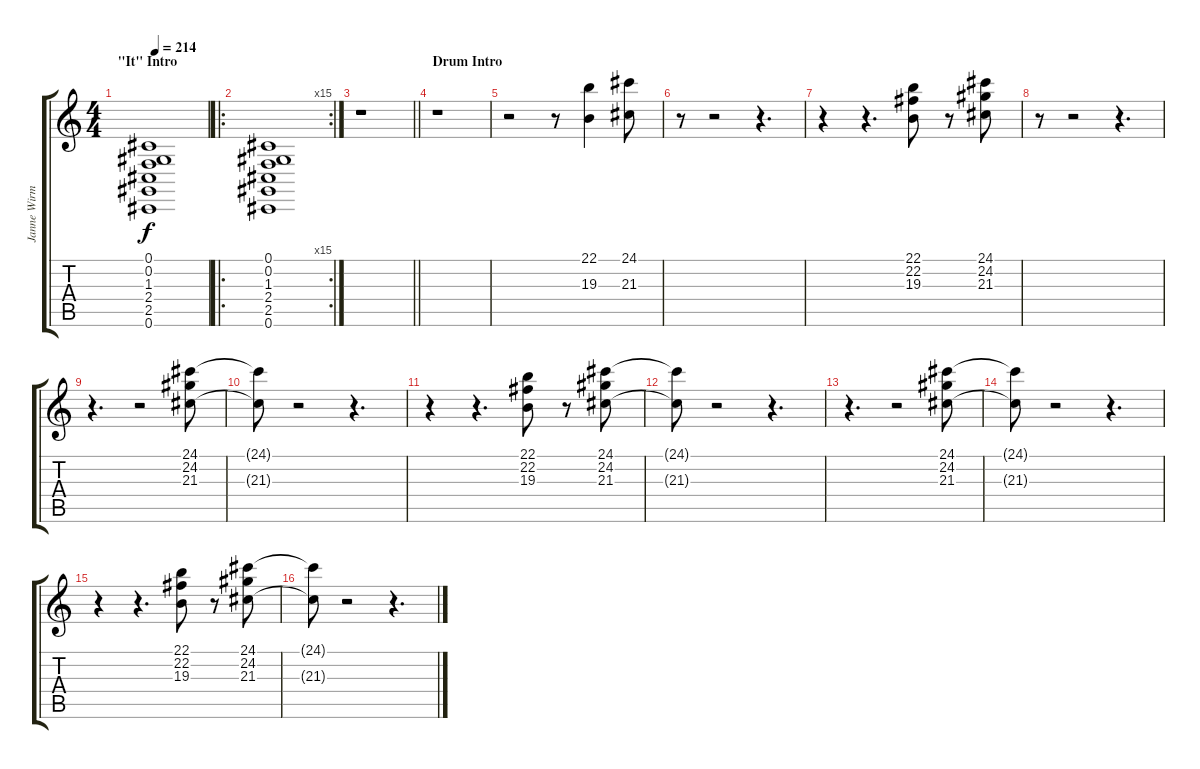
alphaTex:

\track ("Janne Wirman" "Janne Wirm") {instrument vibraphone}
\staff {score tabs}
\tuning (Db4 Ab3 E3 B2 Gb2 Db2) {hide}
\ts (4 4)
\section ("" "\"It\" Intro")
\tempo 214
\clef g2
\ks c
(0.1 0.2 1.3 2.4 2.5 0.6).1{dy f instrument seashore} |
\ro
\rc 15
(0.1 0.2 1.3 2.4 2.5 0.6).1{instrument seashore} |
\barLineRight lightlight
r.1 |
\section ("" "Drum Intro")
r.1 |
r.2 r.8 (22.1 19.3).4{instrument orchestrahit} (24.1 21.3).8{instrument orchestrahit} |
r.8 r.2 r.4{d} |
r.4 r.4{d} (22.1 22.2 19.3).8{volume 11 instrument churchorgan} r.8 (24.1 24.2 21.3).8 |
r.8 r.2 r.4{d} |
r.4{d} r.2 (24.1 24.2 21.3).8{volume 16 instrument orchestrahit} |
(24.1{t} 21.3{t}).8 r.2 r.4{d} |
r.4 r.4{d} (22.1 22.2 19.3).8{volume 12 instrument churchorgan} r.8 (24.1 24.2 21.3).8 |
(24.1{t} 21.3{t}).8 r.2 r.4{d} |
r.4{d} r.2 (24.1 24.2 21.3).8{instrument churchorgan} |
(24.1{t} 21.3{t}).8 r.2 r.4{d} |
r.4 r.4{d} (22.1 22.2 19.3).8 r.8 (24.1 24.2 21.3).8 |
(24.1{t} 21.3{t}).8 r.2 r.4{d}
